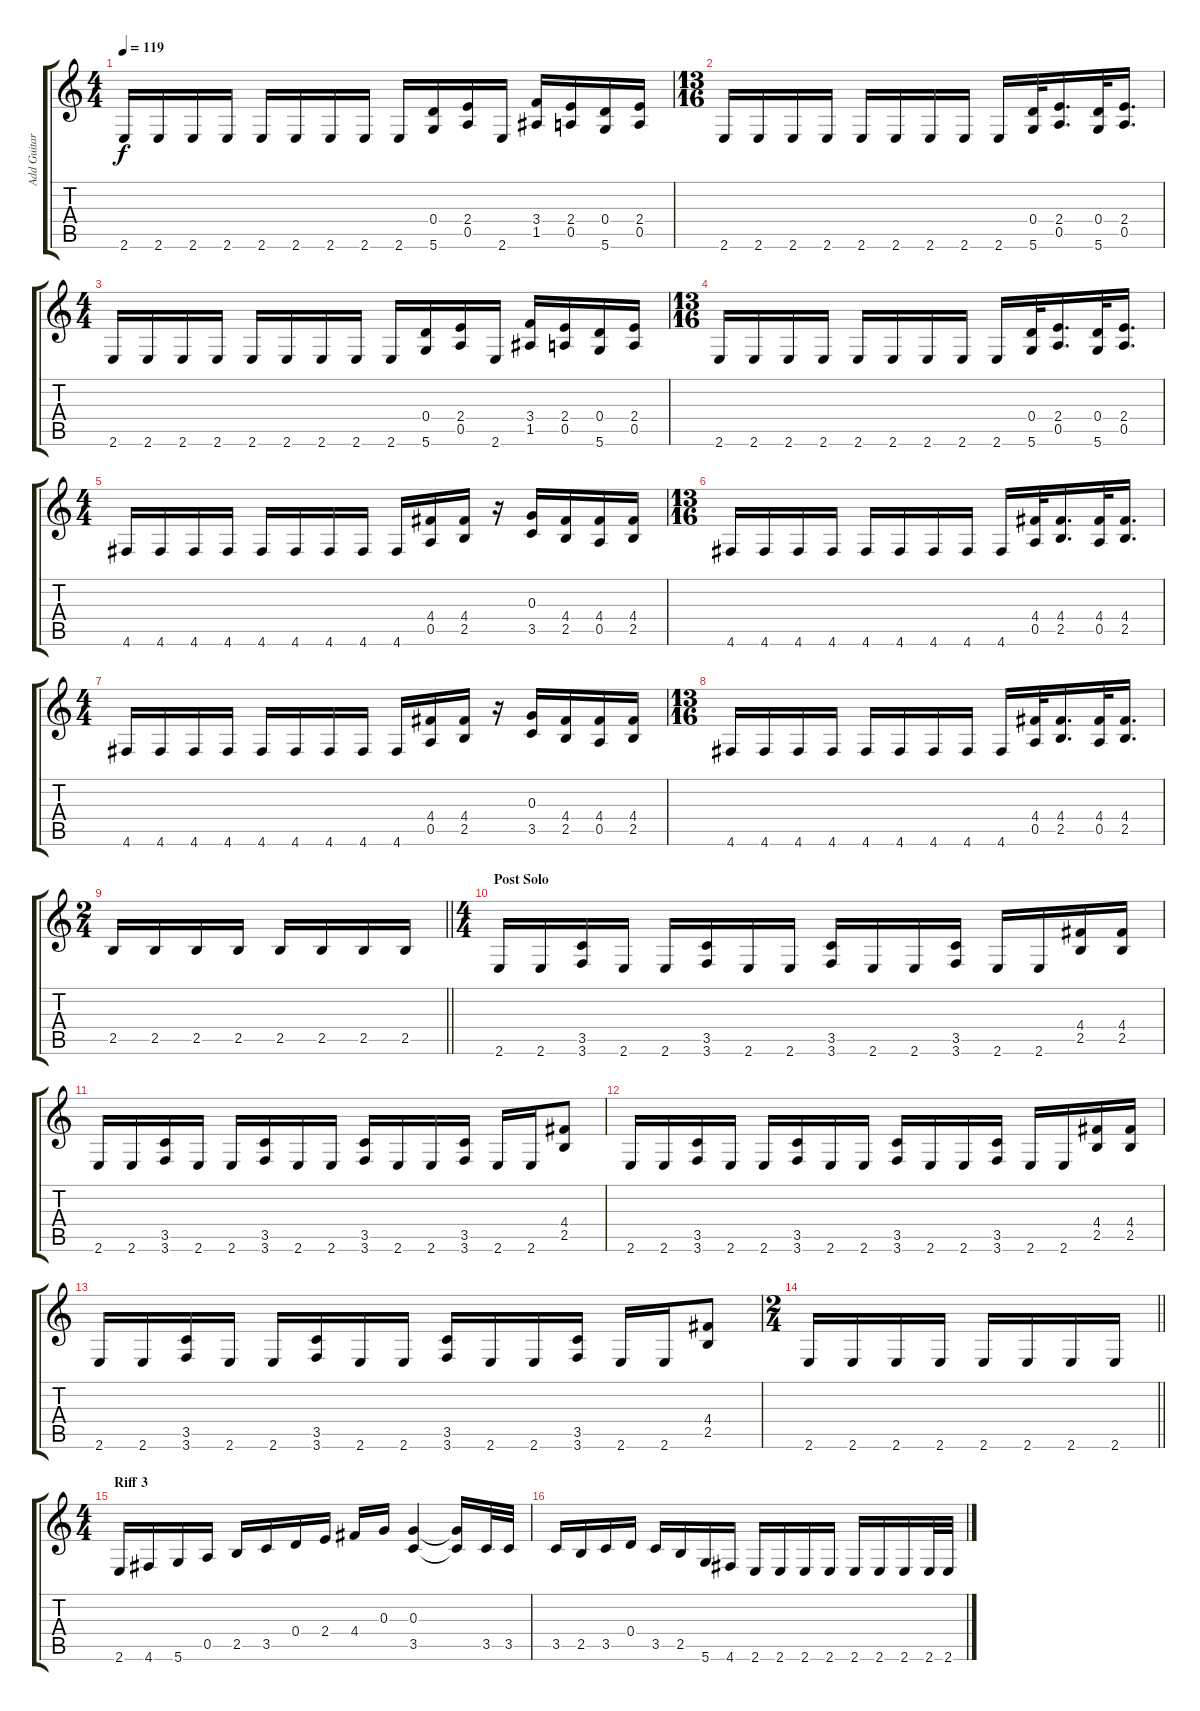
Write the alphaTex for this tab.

\track ("Add Guitar" "Add Guitar") {instrument distortionguitar}
\staff {score tabs}
\tuning (E4 B3 G3 D3 A2 D2) {hide}
\ts (4 4)
\tempo 119
\clef g2
\ks c
2.6.16{dy f} 2.6.16 2.6.16 2.6.16 2.6.16 2.6.16 2.6.16 2.6.16 2.6.16 (0.4 5.6).16 (2.4 0.5).16 2.6.16 (3.4 1.5).16 (2.4 0.5).16 (0.4 5.6).16 (2.4 0.5).16 |
\ts (13 16)
2.6.16 2.6.16 2.6.16 2.6.16 2.6.16 2.6.16 2.6.16 2.6.16 2.6.16 (0.4 5.6).32 (2.4 0.5).16{d} (0.4 5.6).32 (2.4 0.5).16{d} |
\ts (4 4)
2.6.16 2.6.16 2.6.16 2.6.16 2.6.16 2.6.16 2.6.16 2.6.16 2.6.16 (0.4 5.6).16 (2.4 0.5).16 2.6.16 (3.4 1.5).16 (2.4 0.5).16 (0.4 5.6).16 (2.4 0.5).16 |
\ts (13 16)
2.6.16 2.6.16 2.6.16 2.6.16 2.6.16 2.6.16 2.6.16 2.6.16 2.6.16 (0.4 5.6).32 (2.4 0.5).16{d} (0.4 5.6).32 (2.4 0.5).16{d} |
\ts (4 4)
4.6.16 4.6.16 4.6.16 4.6.16 4.6.16 4.6.16 4.6.16 4.6.16 4.6.16 (4.4 0.5).16 (4.4 2.5).16 r.16 (0.3 3.5).16 (4.4 2.5).16 (4.4 0.5).16 (4.4 2.5).16 |
\ts (13 16)
4.6.16 4.6.16 4.6.16 4.6.16 4.6.16 4.6.16 4.6.16 4.6.16 4.6.16 (4.4 0.5).32 (4.4 2.5).16{d} (4.4 0.5).32 (4.4 2.5).16{d} |
\ts (4 4)
4.6.16 4.6.16 4.6.16 4.6.16 4.6.16 4.6.16 4.6.16 4.6.16 4.6.16 (4.4 0.5).16 (4.4 2.5).16 r.16 (0.3 3.5).16 (4.4 2.5).16 (4.4 0.5).16 (4.4 2.5).16 |
\ts (13 16)
4.6.16 4.6.16 4.6.16 4.6.16 4.6.16 4.6.16 4.6.16 4.6.16 4.6.16 (4.4 0.5).32 (4.4 2.5).16{d} (4.4 0.5).32 (4.4 2.5).16{d} |
\ts (2 4)
\barLineRight lightlight
2.5.16 2.5.16 2.5.16 2.5.16 2.5.16 2.5.16 2.5.16 2.5.16 |
\ts (4 4)
\section ("" "Post Solo")
2.6.16 2.6.16 (3.5 3.6).16 2.6.16 2.6.16 (3.5 3.6).16 2.6.16 2.6.16 (3.5 3.6).16 2.6.16 2.6.16 (3.5 3.6).16 2.6.16 2.6.16 (4.4 2.5).16 (4.4 2.5).16 |
2.6.16 2.6.16 (3.5 3.6).16 2.6.16 2.6.16 (3.5 3.6).16 2.6.16 2.6.16 (3.5 3.6).16 2.6.16 2.6.16 (3.5 3.6).16 2.6.16 2.6.16 (4.4 2.5).8 |
2.6.16 2.6.16 (3.5 3.6).16 2.6.16 2.6.16 (3.5 3.6).16 2.6.16 2.6.16 (3.5 3.6).16 2.6.16 2.6.16 (3.5 3.6).16 2.6.16 2.6.16 (4.4 2.5).16 (4.4 2.5).16 |
2.6.16 2.6.16 (3.5 3.6).16 2.6.16 2.6.16 (3.5 3.6).16 2.6.16 2.6.16 (3.5 3.6).16 2.6.16 2.6.16 (3.5 3.6).16 2.6.16 2.6.16 (4.4 2.5).8 |
\ts (2 4)
\barLineRight lightlight
2.6.16 2.6.16 2.6.16 2.6.16 2.6.16 2.6.16 2.6.16 2.6.16 |
\ts (4 4)
\section ("" "Riff 3")
2.6.16 4.6.16 5.6.16 0.5.16 2.5.16 3.5.16 0.4.16 2.4.16 4.4.16 0.3.16 (0.3 3.5).4 (0.3{t} 3.5{t}).16 3.5.32 3.5.32 |
3.5.16 2.5.16 3.5.16 0.4.16 3.5.16 2.5.16 5.6.16 4.6.16 2.6.16 2.6.16 2.6.16 2.6.16 2.6.16 2.6.16 2.6.16 2.6.32 2.6.32
